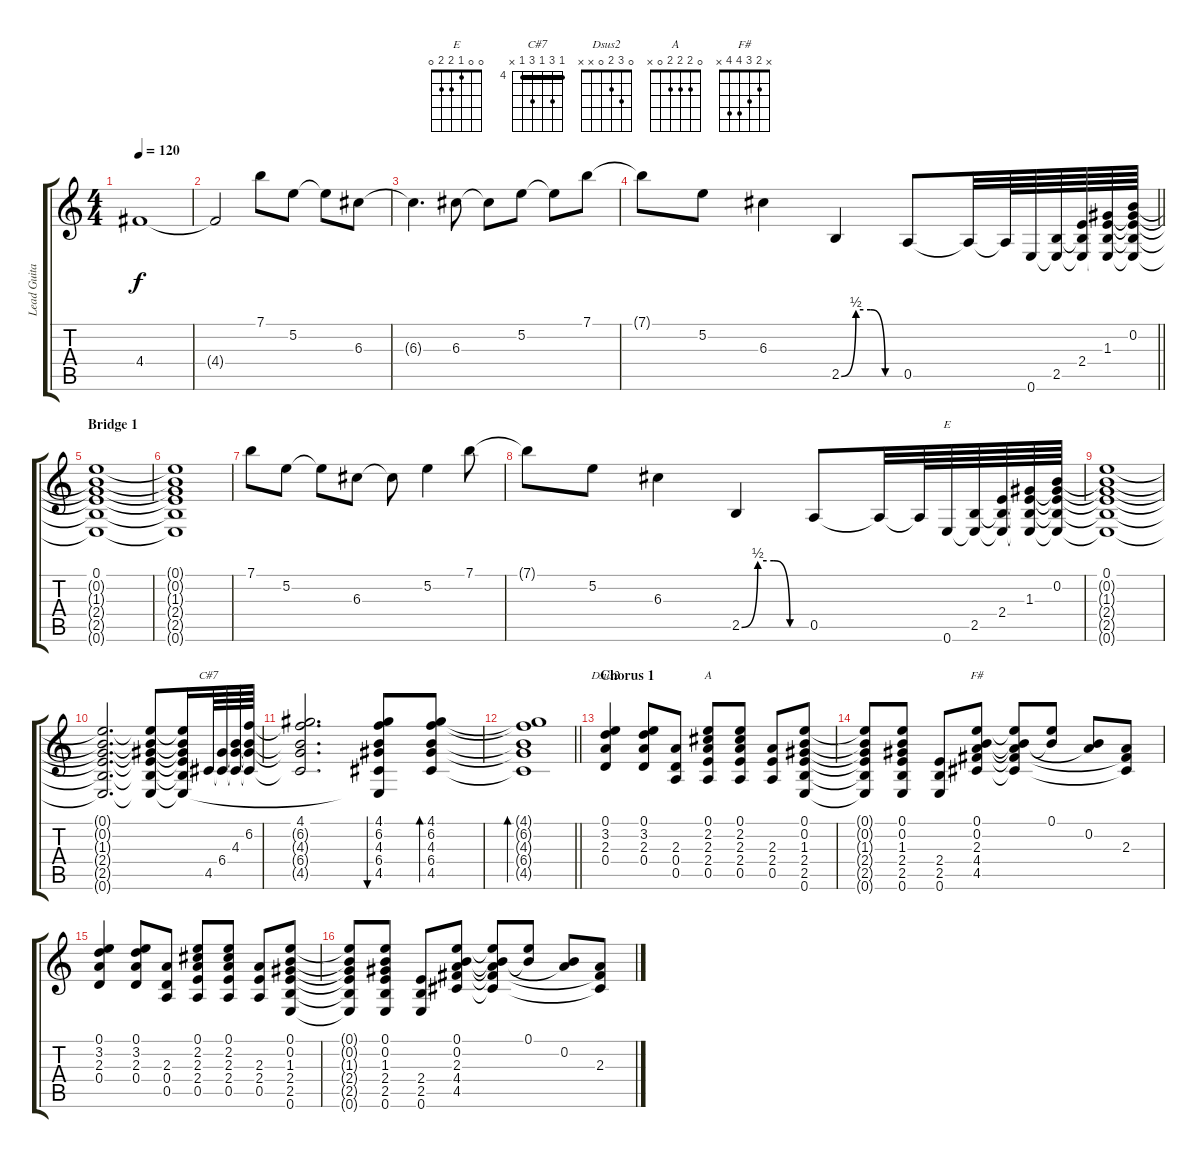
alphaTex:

\track ("Lead Guitar" "Lead Guita") {instrument overdrivenguitar}
\staff {score tabs}
\tuning (E4 B3 G3 D3 A2 E2) {hide}
\chord ("E" 0 0 1 2 2 0)
\chord ("C#7" 4 6 4 6 4 x) {firstfret 4 barre 4}
\chord ("Dsus2" 0 3 2 0 x x)
\chord ("A" 0 2 2 2 0 x)
\chord ("F#" x 2 3 4 4 x)
\ts (4 4)
\tempo 120
\clef g2
\ks c
4.4{t}.1{dy f} |
4.4{t}.2 7.1.8 5.2.8 5.2{t}.8 6.3.8 |
6.3{t}.4{d} 6.3.8 6.3{t}.8 5.2.8 5.2{t}.8 7.1.8 |
\barLineRight lightlight
7.1{t}.8 5.2.8 6.3.4 2.5{be (custom 0 0 15 2 30 2 45 0 60 0)}.4 0.5.8 0.5{t}.32 0.5{t}.64 0.6.64 (2.5 0.6{t}).64 (2.4 2.5{t} 0.6{t}).64 (1.3 2.4{t} 2.5{t} 0.6{t}).64 (0.2 1.3{t} 2.4{t} 2.5{t} 0.6{t}).64 |
\section ("" "Bridge 1")
(0.1 0.2{t} 1.3{t} 2.4{t} 2.5{t} 0.6{t}).1 |
(0.1{t} 0.2{t} 1.3{t} 2.4{t} 2.5{t} 0.6{t}).1 |
7.1.8 5.2.8 5.2{t}.8 6.3.8 6.3{t}.8 5.2.4 7.1.8 |
7.1{t}.8 5.2.8 6.3.4 2.5{be (custom 0 0 15 2 30 2 45 0 60 0)}.4 0.5.8 0.5{t}.32 0.5{t}.64 0.6.64{ch "E"} (2.5 0.6{t}).64 (2.4 2.5{t} 0.6{t}).64 (1.3 2.4{t} 2.5{t} 0.6{t}).64 (0.2 1.3{t} 2.4{t} 2.5{t} 0.6{t}).64 |
(0.1 0.2{t} 1.3{t} 2.4{t} 2.5{t} 0.6{t}).1 |
(0.1{t} 0.2{t} 1.3{t} 2.4{t} 2.5{t} 0.6{t}).2{d} (0.1{t} 0.2{t} 1.3{t} 2.4{t} 2.5{t} 0.6{t}).8 (0.1{t} 0.2{t} 1.3{t} 2.4{t} 2.5{t} 0.6{t}).16 4.5.64{ch "C#7"} (6.4 4.5{t}).64 (4.3 6.4{t} 4.5{t}).64 (6.2 4.3{t} 6.4{t} 4.5{t}).64 |
(4.1 6.2{t} 4.3{t} 6.4{t} 4.5{t}).2{d} (4.1 6.2 4.3 6.4 4.5 0.6{t}).8{bu 60} (4.1 6.2 4.3 6.4 4.5).8{bd 60} |
\barLineRight lightlight
(4.1{t} 6.2{t} 4.3{t} 6.4{t} 4.5{t}).1{bd 60} |
\section ("" "Chorus 1")
(0.1 3.2 2.3 0.4).4{ch "Dsus2" volume 15} (0.1 3.2 2.3 0.4).8 (2.3 0.4 0.5).8 (0.1 2.2 2.3 2.4 0.5).8{ch "A"} (0.1 2.2 2.3 2.4 0.5).8 (2.3 2.4 0.5).8 (0.1 0.2 1.3 2.4 2.5 0.6).8 |
(0.1{t} 0.2{t} 1.3{t} 2.4{t} 2.5{t} 0.6{t}).8 (0.1 0.2 1.3 2.4 2.5 0.6).8 (2.4 2.5 0.6).8 (0.1 0.2 2.3 4.4 4.5).8{ch "F#"} (0.1{t} 0.2{t} 2.3{t} 4.4{t} 4.5{t}).8 (0.1 0.2{t}).8 (0.2 2.3{t}).8 (2.3 4.4{t} 4.5{t}).8 |
(0.1 3.2 2.3 0.4).4 (0.1 3.2 2.3 0.4).8 (2.3 0.4 0.5).8 (0.1 2.2 2.3 2.4 0.5).8 (0.1 2.2 2.3 2.4 0.5).8 (2.3 2.4 0.5).8 (0.1 0.2 1.3 2.4 2.5 0.6).8 |
(0.1{t} 0.2{t} 1.3{t} 2.4{t} 2.5{t} 0.6{t}).8 (0.1 0.2 1.3 2.4 2.5 0.6).8 (2.4 2.5 0.6).8 (0.1 0.2 2.3 4.4 4.5).8 (0.1{t} 0.2{t} 2.3{t} 4.4{t} 4.5{t}).8 (0.1 0.2{t}).8 (0.2 2.3{t}).8 (2.3 4.4{t} 4.5{t}).8
